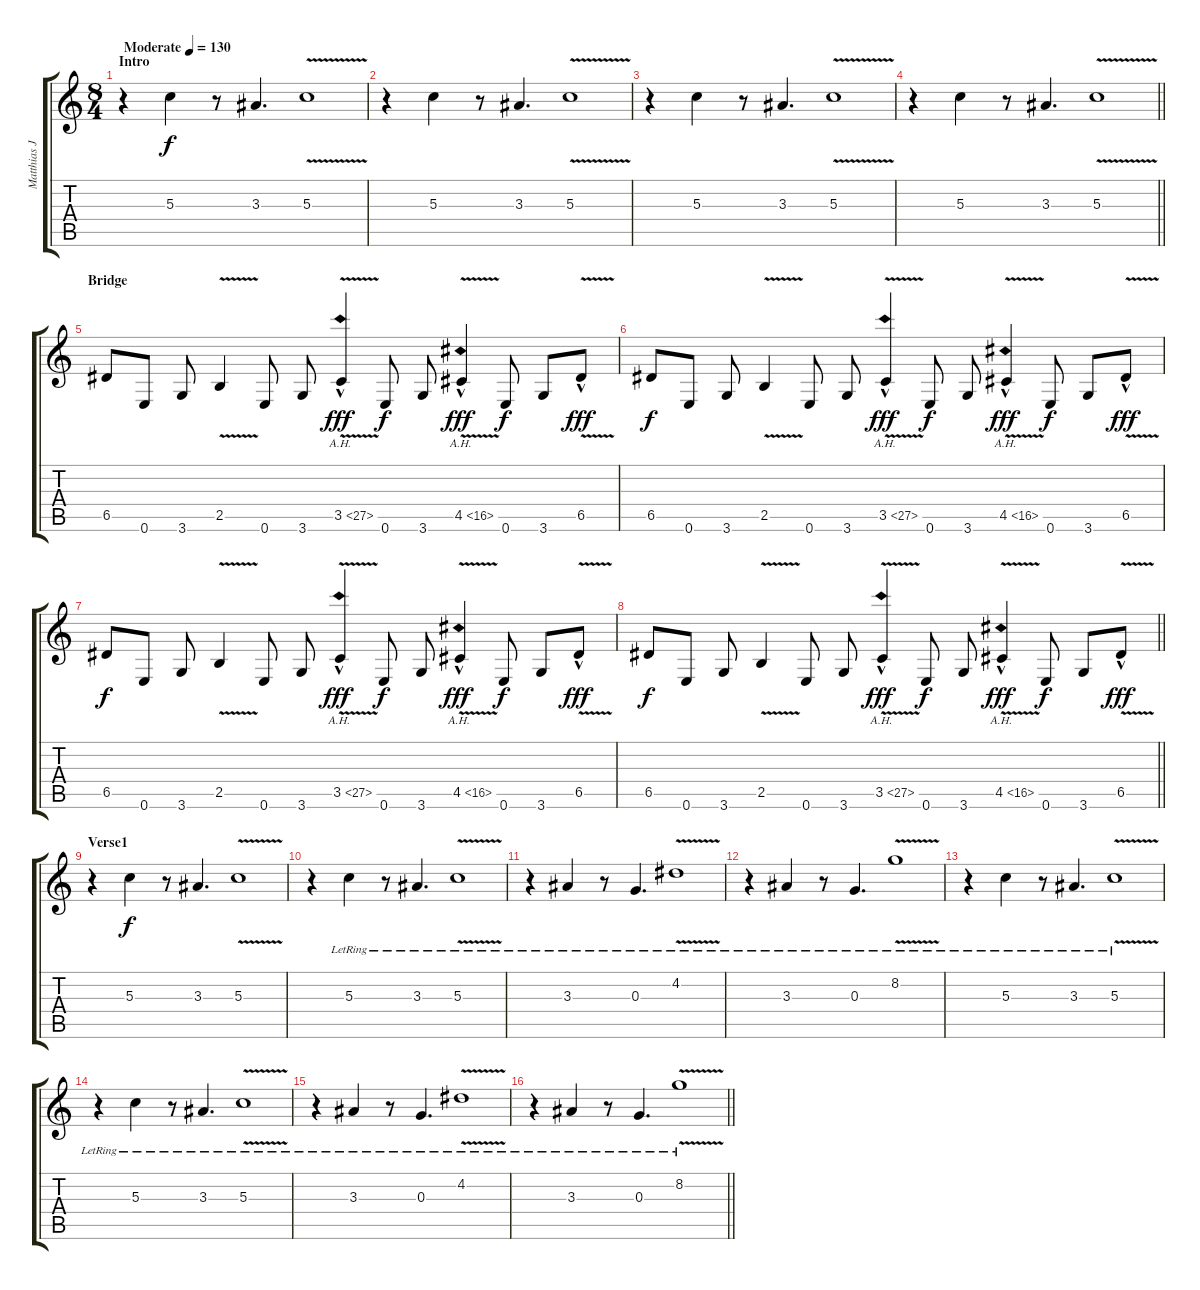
\track ("Matthias Jabs" "Matthias J") {instrument overdrivenguitar}
\staff {score tabs}
\tuning (E4 B3 G3 D3 A2 E2) {hide}
\ts (8 4)
\section ("" "Intro")
\tempo (130 "Moderate")
\clef g2
\ks c
r.4{dy f instrument overdrivenguitar} 5.3.4 r.8 3.3.4{d} 5.3{v}.1 |
r.4 5.3.4 r.8 3.3.4{d} 5.3{v}.1 |
r.4 5.3.4 r.8 3.3.4{d} 5.3{v}.1 |
\barLineRight lightlight
r.4 5.3.4 r.8 3.3.4{d} 5.3{v}.1 |
\section ("" "Bridge")
6.5.8 0.6.8 3.6.8 2.5{v}.4 0.6.8 3.6.8 3.5{ah 24 v hac}.4{dy fff} 0.6.8{dy f} 3.6.8 4.5{ah 12 v hac}.4{dy fff} 0.6.8{dy f} 3.6.8 6.5{v hac}.8{dy fff} |
6.5.8{dy f} 0.6.8 3.6.8 2.5{v}.4 0.6.8 3.6.8 3.5{ah 24 v hac}.4{dy fff} 0.6.8{dy f} 3.6.8 4.5{ah 12 v hac}.4{dy fff} 0.6.8{dy f} 3.6.8 6.5{v hac}.8{dy fff} |
6.5.8{dy f} 0.6.8 3.6.8 2.5{v}.4 0.6.8 3.6.8 3.5{ah 24 v hac}.4{dy fff} 0.6.8{dy f} 3.6.8 4.5{ah 12 v hac}.4{dy fff} 0.6.8{dy f} 3.6.8 6.5{v hac}.8{dy fff} |
\barLineRight lightlight
6.5.8{dy f} 0.6.8 3.6.8 2.5{v}.4 0.6.8 3.6.8 3.5{ah 24 v hac}.4{dy fff} 0.6.8{dy f} 3.6.8 4.5{ah 12 v hac}.4{dy fff} 0.6.8{dy f} 3.6.8 6.5{v hac}.8{dy fff} |
\section ("" "Verse1")
r.4 5.3.4{dy f} r.8 3.3.4{d} 5.3{v}.1 |
r.4 5.3{lr}.4 r.8 3.3{lr}.4{d} 5.3{v lr}.1 |
r.4 3.3{lr}.4 r.8 0.3{lr}.4{d} 4.2{v lr}.1 |
r.4 3.3{lr}.4 r.8 0.3{lr}.4{d} 8.2{v lr}.1 |
r.4 5.3{lr}.4 r.8 3.3{lr}.4{d} 5.3{v lr}.1 |
r.4 5.3{lr}.4 r.8 3.3{lr}.4{d} 5.3{v lr}.1 |
r.4 3.3{lr}.4 r.8 0.3{lr}.4{d} 4.2{v lr}.1 |
\barLineRight lightlight
r.4 3.3{lr}.4 r.8 0.3{lr}.4{d} 8.2{v lr}.1
